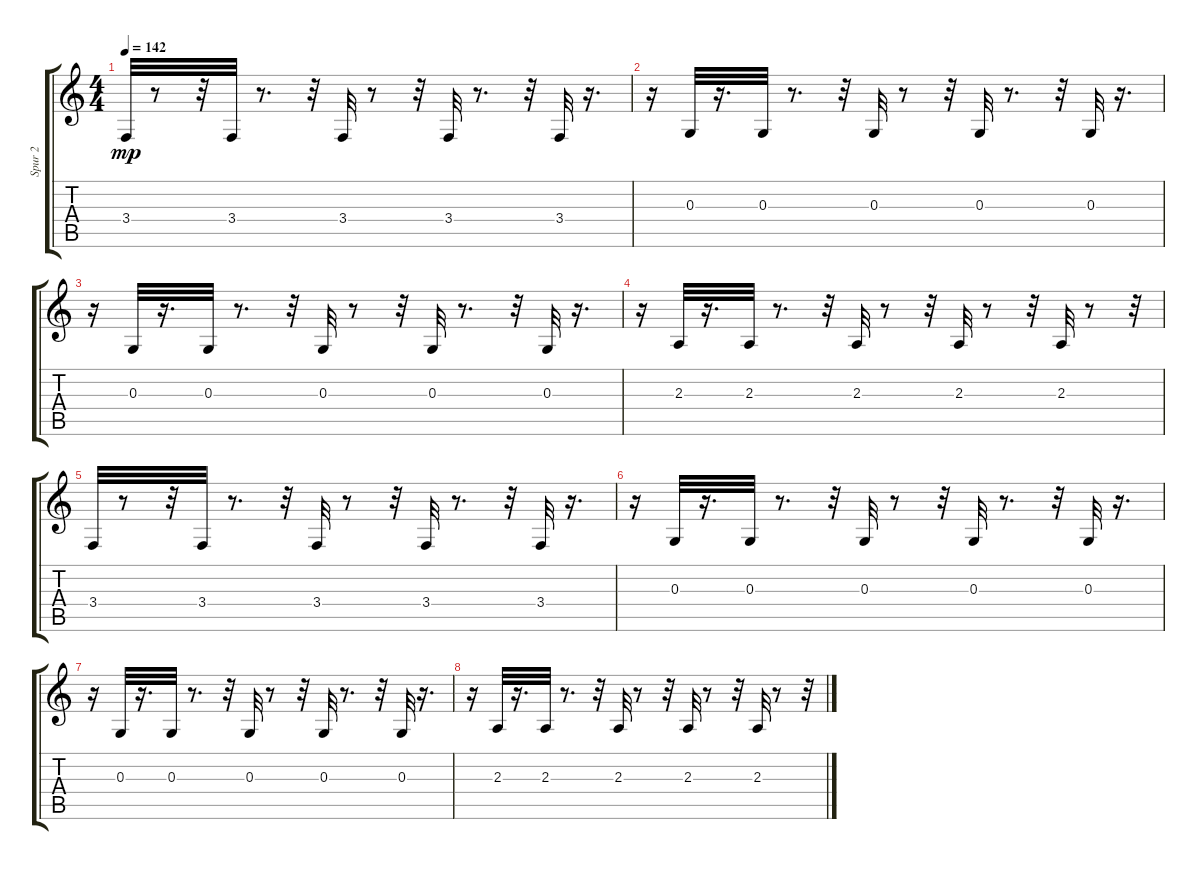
\track ("Spur 2" "Spur 2") {instrument percussiveorgan}
\staff {score tabs}
\tuning (E4 B3 G3 D3 A2 E2) {hide}
\ts (4 4)
\tempo 142
\clef g2
\ks c
3.4.32{dy mp} r.8 r.32 3.4.32 r.8{d} r.32 3.4.32 r.8 r.32 3.4.32 r.8{d} r.32 3.4.32 r.16{d} |
r.16 0.3.32 r.16{d} 0.3.32 r.8{d} r.32 0.3.32 r.8 r.32 0.3.32 r.8{d} r.32 0.3.32 r.16{d} |
r.16 0.3.32 r.16{d} 0.3.32 r.8{d} r.32 0.3.32 r.8 r.32 0.3.32 r.8{d} r.32 0.3.32 r.16{d} |
r.16 2.3.32 r.16{d} 2.3.32 r.8{d} r.32 2.3.32 r.8 r.32 2.3.32 r.8 r.32 2.3.32 r.8 r.32 |
3.4.32 r.8 r.32 3.4.32 r.8{d} r.32 3.4.32 r.8 r.32 3.4.32 r.8{d} r.32 3.4.32 r.16{d} |
r.16 0.3.32 r.16{d} 0.3.32 r.8{d} r.32 0.3.32 r.8 r.32 0.3.32 r.8{d} r.32 0.3.32 r.16{d} |
r.16 0.3.32 r.16{d} 0.3.32 r.8{d} r.32 0.3.32 r.8 r.32 0.3.32 r.8{d} r.32 0.3.32 r.16{d} |
r.16 2.3.32 r.16{d} 2.3.32 r.8{d} r.32 2.3.32 r.8 r.32 2.3.32 r.8 r.32 2.3.32 r.8 r.32
